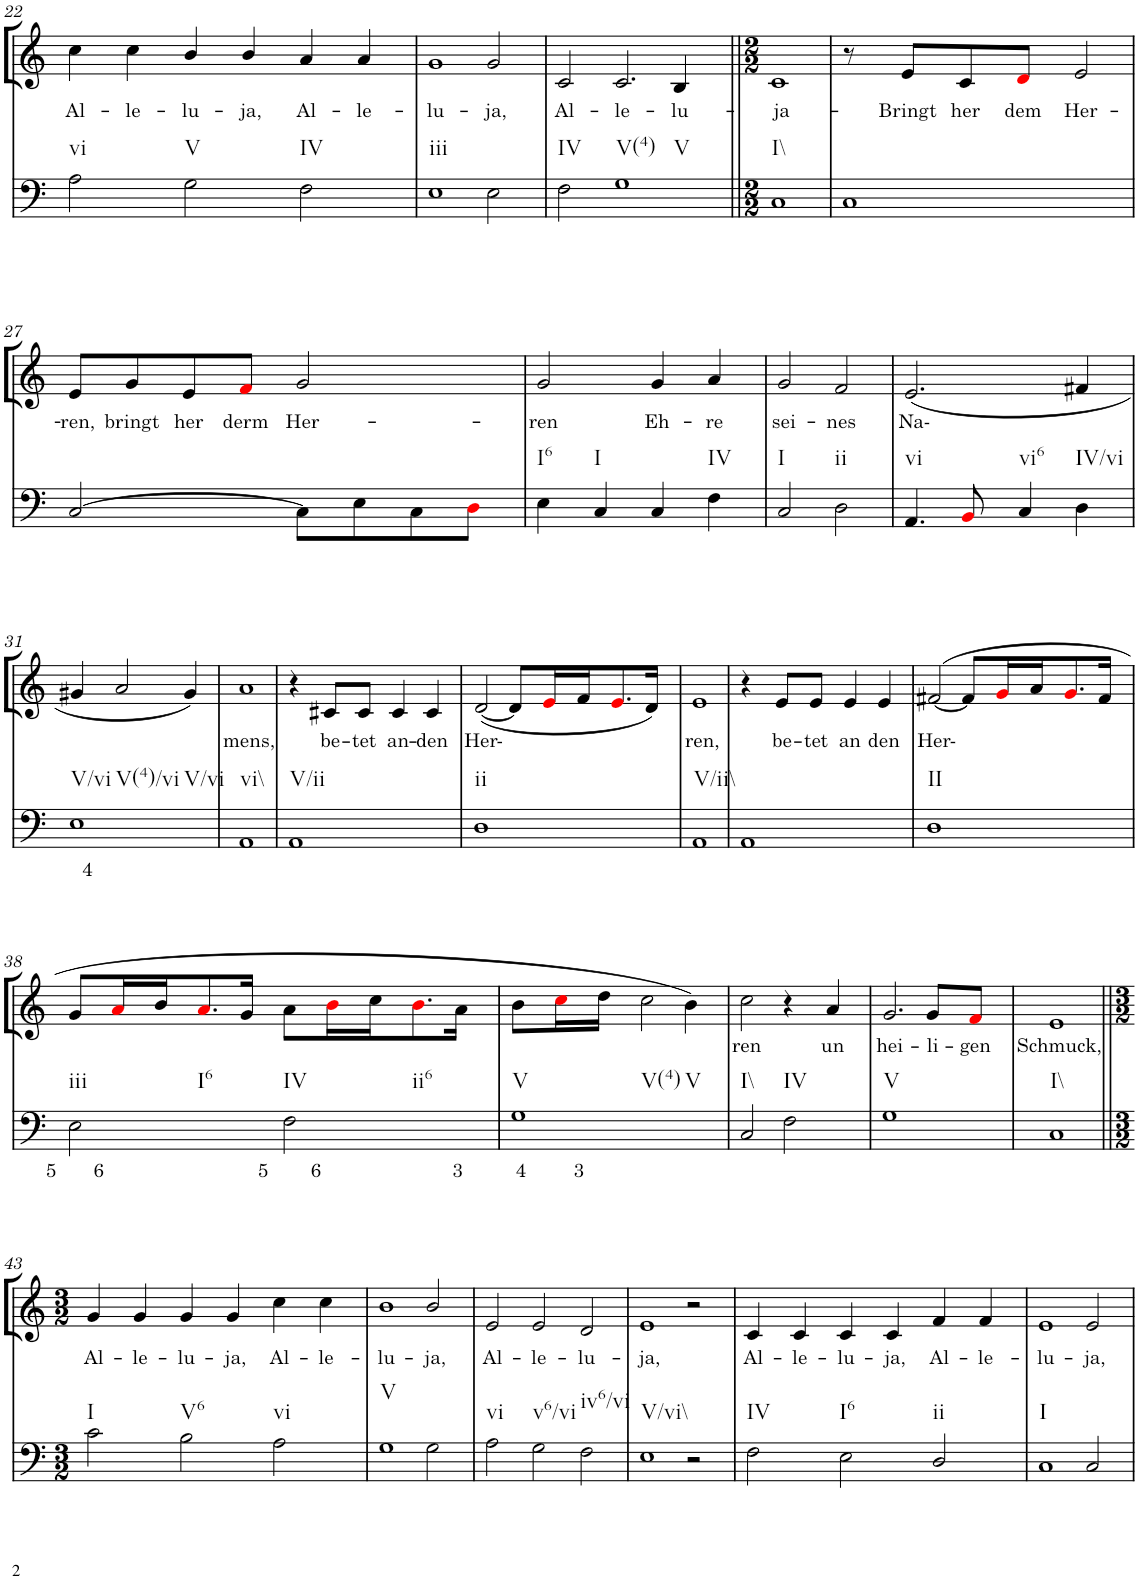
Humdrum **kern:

**kern	**text	**kern	**text
*part2	*part2	*part1	*part1
*staff2	*staff2	*staff1	*staff1
*I"Continuo	*	*I"Soprano	*
!!LO:PB:g=z
*clefF4	*	*clefG2	*
*k[]	*	*k[]	*
*M3/2	*	*M3/2	*
=22	=22	=22	=22
!LO:TX:b:t=vi	!	!	!
!	!	!	!LO:LY:b
2A\	.	4cc\	Al-
!	!	!	!LO:LY:b
.	.	4cc\	le-
!LO:TX:b:t=V	!	!	!
!	!	!	!LO:LY:b
2G\	.	4b/	lu-
!	!	!	!LO:LY:b
.	.	4b/	ja,
!LO:TX:b:t=IV	!	!	!
!	!	!	!LO:LY:b
2F\	.	4a/	Al-
!	!	!	!LO:LY:b
.	.	4a/	le-
=23	=23	=23	=23
!LO:TX:b:t=iii	!	!	!
!	!	!	!LO:LY:b
1E	.	1g	lu-
!	!	!	!LO:LY:b
2E\	.	2g/	ja,
=24	=24	=24	=24
!LO:TX:b:t=IV	!	!	!
!	!	!	!LO:LY:b
2F\	.	2c/	Al-
!LO:TX:b:t=V(4)	!	!	!
!LO:TX:b:t=V	!	!	!
!	!	!	!LO:LY:b
1G	.	2.c/	le-
!	!	!	!LO:LY:b
.	.	4B/	lu-
=25||	=25||	=25||	=25||
*M2/2	*	*M2/2	*
!LO:TX:b:t=I\\	!	!	!
!	!	!	!LO:LY:b
1C	.	1c	ja-
=26	=26	=26	=26
1C	.	8r	.
!	!	!	!LO:LY:b
.	.	8e/L	Bringt
!	!	!	!LO:LY:b
.	.	8c/	her
!	!	!	!LO:LY:b
.	.	8di/J	dem
!	!	!	!LO:LY:b
.	.	2e/	Her-
!!LO:LB:g=z
=27	=27	=27	=27
!	!	!	!LO:LY:b
[2C/	.	8e/L	ren,
!	!	!	!LO:LY:b
.	.	8g/	bringt
!	!	!	!LO:LY:b
.	.	8e/	her
!	!	!	!LO:LY:b
.	.	8fi/J	derm
!	!	!	!LO:LY:b
8C\L]	.	2g/	Her-
8E\	.	.	.
8C\	.	.	.
8Di\J	.	.	.
=28	=28	=28	=28
!LO:TX:b:t=I6	!	!	!
!	!	!	!LO:LY:b
4E\	.	2g/	ren
!LO:TX:b:t=I	!	!	!
4C/	.	.	.
!	!	!	!LO:LY:b
4C/	.	4g/	Eh-
!LO:TX:b:t=IV	!	!	!
!	!	!	!LO:LY:b
4F\	.	4a/	re
=29	=29	=29	=29
!LO:TX:b:t=I	!	!	!
!	!	!	!LO:LY:b
2C/	.	2g/	sei-
!LO:TX:b:t=ii	!	!	!
!	!	!	!LO:LY:b
2D\	.	2f/	nes
=30	=30	=30	=30
!LO:TX:b:t=vi	!	!	!
!	!	!	!LO:LY:b
4.AA/	.	(2.e/	Na-
8BBi/	.	.	.
!LO:TX:b:t=vi6	!	!	!
4C/	.	.	.
!LO:TX:b:t=IV/vi	!	!	!
4D\	.	4f#X/	.
!!LO:LB:g=z
=31	=31	=31	=31
!LO:TX:b:t=V/vi	!	!	!
!LO:TX:b:t=V(4)/vi	!	!	!
!LO:TX:b:t=V/vi	!	!	!
!	!LO:LY:b	!	!
1E	4	4g#X/	.
.	.	2a/	.
.	.	4g#/)	.
=32	=32	=32	=32
!LO:TX:b:t=vi\\	!	!	!
!	!	!	!LO:LY:b
1AA	.	1a	mens,
=33	=33	=33	=33
!LO:TX:b:t=V/ii	!	!	!
1AA	.	4r	.
!	!	!	!LO:LY:b
.	.	8c#X/L	be-
!	!	!	!LO:LY:b
.	.	8c#/J	tet
!	!	!	!LO:LY:b
.	.	4c#/	an-
!	!	!	!LO:LY:b
.	.	4c#/	den
=34	=34	=34	=34
!LO:TX:b:t=ii	!	!	!
!	!	!	!LO:LY:b
1D	.	([2d/	Her-
.	.	8d/L]	.
.	.	16ei/L	.
.	.	16f/J	.
.	.	8.ei/	.
.	.	16d/Jk)	.
=35	=35	=35	=35
!LO:TX:b:t=V/ii\\	!	!	!
!	!	!	!LO:LY:b
1AA	.	1e	ren,
=36	=36	=36	=36
1AA	.	4r	.
!	!	!	!LO:LY:b
.	.	8e/L	be-
!	!	!	!LO:LY:b
.	.	8e/J	tet
!	!	!	!LO:LY:b
.	.	4e/	an
!	!	!	!LO:LY:b
.	.	4e/	den
=37	=37	=37	=37
!LO:TX:b:t=II	!	!	!
!	!	!	!LO:LY:b
1D	.	([2f#X/	Her-
.	.	8f#/L]	.
.	.	16gi/L	.
.	.	16a/J	.
.	.	8.gi/	.
.	.	16f#/Jk	.
!!LO:LB:g=z
=38	=38	=38	=38
!LO:TX:b:t=iii	!	!	!
!LO:TX:b:t=I6	!	!	!
!	!LO:LY:b	!	!
2E\	5 6	8g/L	.
.	.	16ai/L	.
.	.	16b/J	.
.	.	8.ai/	.
.	.	16g/Jk	.
!LO:TX:b:t=IV	!	!	!
!LO:TX:b:t=ii6	!	!	!
!	!LO:LY:b	!	!
2F\	5 6	8a\L	.
.	.	16bi\L	.
.	.	16cc\J	.
.	.	8.bi\	.
.	.	16a\Jk	.
=39	=39	=39	=39
!LO:TX:b:t=V	!	!	!
!LO:TX:b:t=V(4)	!	!	!
!LO:TX:b:t=V	!	!	!
!	!LO:LY:b	!	!
1G	3 4 3	8b\L	.
.	.	16cci\L	.
.	.	16dd\JJ	.
.	.	2cc\	.
.	.	4b\)	.
=40	=40	=40	=40
!LO:TX:b:t=I\\	!	!	!
!	!	!	!LO:LY:b
2C/	.	2cc\	ren
!LO:TX:b:t=IV	!	!	!
2F\	.	4r	.
!	!	!	!LO:LY:b
.	.	4a/	un
=41	=41	=41	=41
!LO:TX:b:t=V	!	!	!
!	!	!	!LO:LY:b
1G	.	2.g/	hei-
!	!	!	!LO:LY:b
.	.	8g/L	li-
!	!	!	!LO:LY:b
.	.	8fi/J	gen
=42	=42	=42	=42
!LO:TX:b:t=I\\	!	!	!
!	!	!	!LO:LY:b
1C	.	1e	Schmuck,
!!LO:LB:g=z
=43||	=43||	=43||	=43||
*M3/2	*	*M3/2	*
!LO:TX:b:t=I	!	!	!
!	!	!	!LO:LY:b
2c\	.	4g/	Al-
!	!	!	!LO:LY:b
.	.	4g/	le-
!LO:TX:b:t=V6	!	!	!
!	!	!	!LO:LY:b
2B\	.	4g/	lu-
!	!	!	!LO:LY:b
.	.	4g/	ja,
!LO:TX:b:t=vi	!	!	!
!	!	!	!LO:LY:b
2A\	.	4cc\	Al-
!	!	!	!LO:LY:b
.	.	4cc\	le-
=44	=44	=44	=44
!LO:TX:b:t=V	!	!	!
!	!	!	!LO:LY:b
1G	.	1b	lu-
!	!	!	!LO:LY:b
2G\	.	2b/	ja,
=45	=45	=45	=45
!LO:TX:b:t=vi	!	!	!
!	!	!	!LO:LY:b
2A\	.	2e/	Al-
!LO:TX:b:t=v6/vi	!	!	!
!	!	!	!LO:LY:b
2G\	.	2e/	le-
!LO:TX:b:t=iv6/vi	!	!	!
!	!	!	!LO:LY:b
2F\	.	2d/	lu-
=46	=46	=46	=46
!LO:TX:b:t=V/vi\\	!	!	!
!	!	!	!LO:LY:b
1E	.	1e	ja,
2r	.	2r	.
=47	=47	=47	=47
!LO:TX:b:t=IV	!	!	!
!	!	!	!LO:LY:b
2F\	.	4c/	Al-
!	!	!	!LO:LY:b
.	.	4c/	le-
!LO:TX:b:t=I6	!	!	!
!	!	!	!LO:LY:b
2E\	.	4c/	lu-
!	!	!	!LO:LY:b
.	.	4c/	ja,
!LO:TX:b:t=ii	!	!	!
!	!	!	!LO:LY:b
2D/	.	4f/	Al-
!	!	!	!LO:LY:b
.	.	4f/	le-
=48	=48	=48	=48
!LO:TX:b:t=I	!	!	!
!	!	!	!LO:LY:b
1C	.	1e	lu-
!	!	!	!LO:LY:b
2C/	.	2e/	ja,
=	=	=	=
*-	*-	*-	*-
